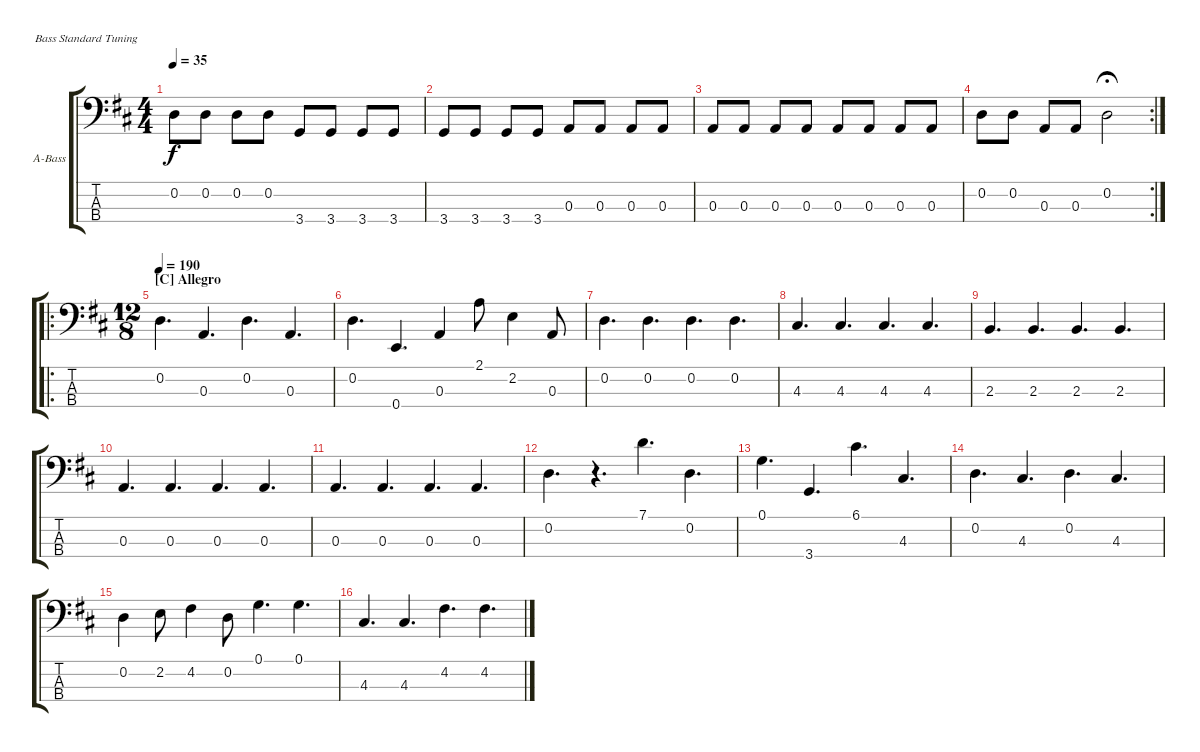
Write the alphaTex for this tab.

\defaultSystemsLayout 4
\bracketExtendMode groupsimilarinstruments
\firstSystemTrackNameOrientation horizontal
\otherSystemsTrackNameOrientation horizontal
\track ("Acoustic Bass" "A-Bass") {instrument acousticbass}
\staff {score tabs}
\tuning (G2 D2 A1 E1)
\ts (4 4)
\tempo 35
\clef f4
\ks d
0.2.8{dy f} 0.2.8 0.2.8 0.2.8 3.4.8 3.4.8 3.4.8 3.4.8 |
3.4.8 3.4.8 3.4.8 3.4.8 0.3.8 0.3.8 0.3.8 0.3.8 |
0.3.8 0.3.8 0.3.8 0.3.8 0.3.8 0.3.8 0.3.8 0.3.8 |
\rc 2
0.2.8 0.2.8 0.3.8 0.3.8 0.2.2{fermata (medium 0.5)} |
\ro
\ts (12 8)
\section ("C" "Allegro")
\tempo 190
0.2.4{d} 0.3.4{d} 0.2.4{d} 0.3.4{d} |
0.2.4{d} 0.4.4{d} 0.3.4 2.1.8 2.2.4 0.3.8 |
0.2.4{d} 0.2.4{d} 0.2.4{d} 0.2.4{d} |
4.3.4{d} 4.3.4{d} 4.3.4{d} 4.3.4{d} |
2.3.4{d} 2.3.4{d} 2.3.4{d} 2.3.4{d} |
0.3.4{d} 0.3.4{d} 0.3.4{d} 0.3.4{d} |
0.3.4{d} 0.3.4{d} 0.3.4{d} 0.3.4{d} |
0.2.4{d} r.4{d} 7.1.4{d} 0.2.4{d} |
0.1.4{d} 3.4.4{d} 6.1.4{d} 4.3.4{d} |
0.2.4{d} 4.3.4{d} 0.2.4{d} 4.3.4{d} |
0.2.4 2.2.8 4.2.4 0.2.8 0.1.4{d} 0.1.4{d} |
4.3.4{d} 4.3.4{d} 4.2.4{d} 4.2.4{d}
